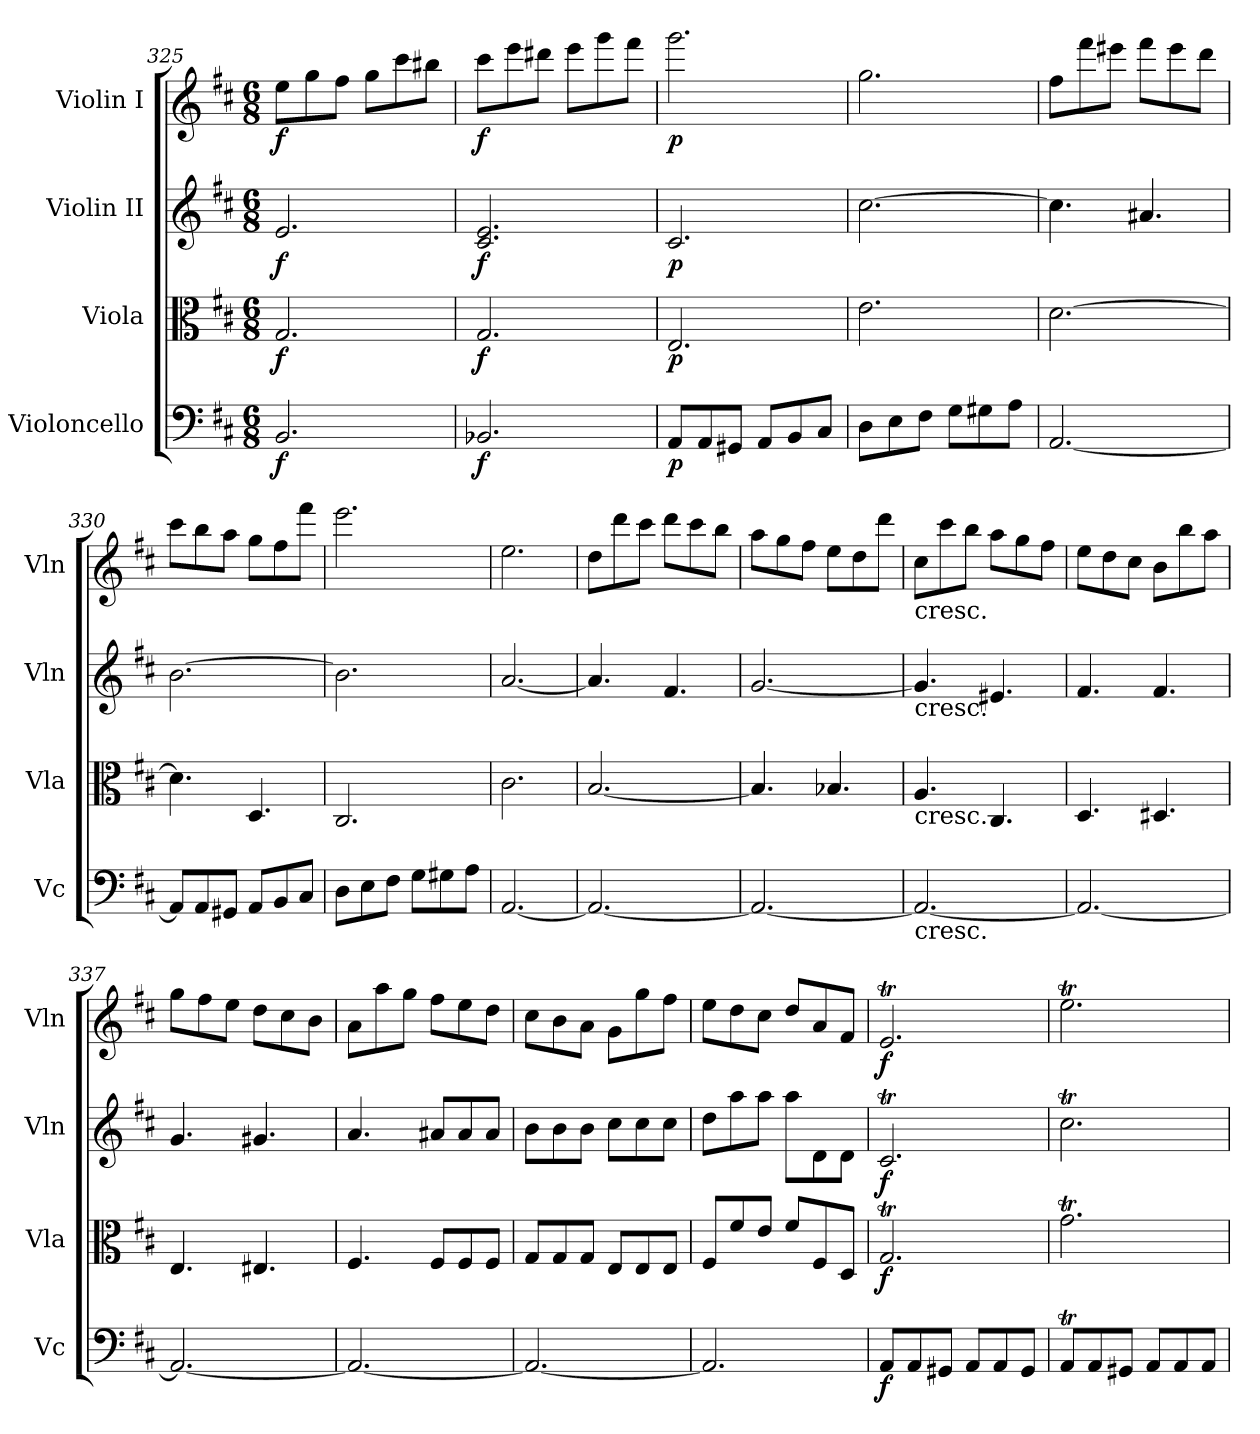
**kern	**dynam	**kern	**dynam	**kern	**dynam	**kern	**dynam
*part4	*part4	*part3	*part3	*part2	*part2	*part1	*part1
*staff4	*staff4	*staff3	*staff3	*staff2	*staff2	*staff1	*staff1
*I"Violoncello	*	*I"Viola	*	*I"Violin II	*	*I"Violin I	*
*I'Vc	*	*I'Vla	*	*I'Vln	*	*I'Vln	*
*clefF4	*	*clefC3	*	*clefG2	*	*clefG2	*
*k[f#c#]	*	*k[f#c#]	*	*k[f#c#]	*	*k[f#c#]	*
*M6/8	*	*M6/8	*	*M6/8	*	*M6/8	*
=325	=325	=325	=325	=325	=325	=325	=325
!	!LO:DY:b	!	!LO:DY:b	!	!LO:DY:b	!	!LO:DY:b
2.BB/	f	2.G/	f	2.e/	f	8ee\L	f
.	.	.	.	.	.	8gg\	.
.	.	.	.	.	.	8ff#\J	.
.	.	.	.	.	.	8gg\L	.
.	.	.	.	.	.	8ccc#\	.
.	.	.	.	.	.	8bb#X\J	.
=326	=326	=326	=326	=326	=326	=326	=326
!	!LO:DY:b	!	!LO:DY:b	!	!LO:DY:b	!	!LO:DY:b
2.BB-X/	f	2.G/	f	2.c#/ 2.e/	f	8ccc#\L	f
.	.	.	.	.	.	8eee\	.
.	.	.	.	.	.	8ddd#X\J	.
.	.	.	.	.	.	8eee\L	.
.	.	.	.	.	.	8ggg\	.
.	.	.	.	.	.	8fff#\J	.
=327	=327	=327	=327	=327	=327	=327	=327
!	!LO:DY:b	!	!LO:DY:b	!	!LO:DY:b	!	!LO:DY:b
8AA/L	p	2.E/	p	2.c#/	p	2.ggg\	p
8AA/	.	.	.	.	.	.	.
8GG#X/J	.	.	.	.	.	.	.
8AA/L	.	.	.	.	.	.	.
8BB/	.	.	.	.	.	.	.
8C#/J	.	.	.	.	.	.	.
=328	=328	=328	=328	=328	=328	=328	=328
8D\L	.	2.e\	.	[2.cc#\	.	2.gg\	.
8E\	.	.	.	.	.	.	.
8F#\J	.	.	.	.	.	.	.
8G\L	.	.	.	.	.	.	.
8G#X\	.	.	.	.	.	.	.
8A\J	.	.	.	.	.	.	.
=329	=329	=329	=329	=329	=329	=329	=329
[2.AA/	.	[2.d\	.	4.cc#\]	.	8ff#\L	.
.	.	.	.	.	.	8fff#\	.
.	.	.	.	.	.	8eee#X\J	.
.	.	.	.	4.a#X/	.	8fff#\L	.
.	.	.	.	.	.	8eee#\	.
.	.	.	.	.	.	8ddd\J	.
=330	=330	=330	=330	=330	=330	=330	=330
8AA/L]	.	4.d\]	.	[2.b\	.	8ccc#\L	.
8AA/	.	.	.	.	.	8bb\	.
8GG#X/J	.	.	.	.	.	8aa\J	.
8AA/L	.	4.D/	.	.	.	8gg\L	.
8BB/	.	.	.	.	.	8ff#\	.
8C#/J	.	.	.	.	.	8fff#\J	.
=331	=331	=331	=331	=331	=331	=331	=331
8D\L	.	2.C#/	.	2.b\]	.	2.eee\	.
8E\	.	.	.	.	.	.	.
8F#\J	.	.	.	.	.	.	.
8G\L	.	.	.	.	.	.	.
8G#X\	.	.	.	.	.	.	.
8A\J	.	.	.	.	.	.	.
=332	=332	=332	=332	=332	=332	=332	=332
[2.AA/	.	2.c#\	.	[2.a/	.	2.ee\	.
=333	=333	=333	=333	=333	=333	=333	=333
2.AA/_	.	[2.B/	.	4.a/]	.	8dd\L	.
.	.	.	.	.	.	8ddd\	.
.	.	.	.	.	.	8ccc#\J	.
.	.	.	.	4.f#/	.	8ddd\L	.
.	.	.	.	.	.	8ccc#\	.
.	.	.	.	.	.	8bb\J	.
=334	=334	=334	=334	=334	=334	=334	=334
2.AA/_	.	4.B/]	.	[2.g/	.	8aa\L	.
.	.	.	.	.	.	8gg\	.
.	.	.	.	.	.	8ff#\J	.
.	.	4.B-X/	.	.	.	8ee\L	.
.	.	.	.	.	.	8dd\	.
.	.	.	.	.	.	8ddd\J	.
=335	=335	=335	=335	=335	=335	=335	=335
!	!	!	!	!	!	!LO:TX:b:t=cresc.	!
!	!	!	!	!LO:TX:b:t=cresc.	!	!	!
!	!	!LO:TX:b:t=cresc.	!	!	!	!	!
!LO:TX:b:t=cresc.	!	!	!	!	!	!	!
2.AA/_	.	4.A/	.	4.g/]	.	8cc#\L	.
.	.	.	.	.	.	8ccc#\	.
.	.	.	.	.	.	8bb\J	.
.	.	4.C#/	.	4.e#X/	.	8aa\L	.
.	.	.	.	.	.	8gg\	.
.	.	.	.	.	.	8ff#\J	.
=336	=336	=336	=336	=336	=336	=336	=336
2.AA/_	.	4.D/	.	4.f#/	.	8ee\L	.
.	.	.	.	.	.	8dd\	.
.	.	.	.	.	.	8cc#\J	.
.	.	4.D#X/	.	4.f#/	.	8b\L	.
.	.	.	.	.	.	8bb\	.
.	.	.	.	.	.	8aa\J	.
=337	=337	=337	=337	=337	=337	=337	=337
2.AA/_	.	4.E/	.	4.g/	.	8gg\L	.
.	.	.	.	.	.	8ff#\	.
.	.	.	.	.	.	8ee\J	.
.	.	4.E#X/	.	4.g#X/	.	8dd\L	.
.	.	.	.	.	.	8cc#\	.
.	.	.	.	.	.	8b\J	.
=338	=338	=338	=338	=338	=338	=338	=338
2.AA/_	.	4.F#/	.	4.a/	.	8a\L	.
.	.	.	.	.	.	8aa\	.
.	.	.	.	.	.	8gg\J	.
.	.	8F#/L	.	8a#X/L	.	8ff#\L	.
.	.	8F#/	.	8a#/	.	8ee\	.
.	.	8F#/J	.	8a#/J	.	8dd\J	.
=339	=339	=339	=339	=339	=339	=339	=339
2.AA/_	.	8G/L	.	8b\L	.	8cc#\L	.
.	.	8G/	.	8b\	.	8b\	.
.	.	8G/J	.	8b\J	.	8a\J	.
.	.	8E/L	.	8cc#\L	.	8g\L	.
.	.	8E/	.	8cc#\	.	8gg\	.
.	.	8E/J	.	8cc#\J	.	8ff#\J	.
=340	=340	=340	=340	=340	=340	=340	=340
2.AA/]	.	8F#/L	.	8dd\L	.	8ee\L	.
.	.	8f#/	.	8aa\	.	8dd\	.
.	.	8e/J	.	8aa\J	.	8cc#\J	.
.	.	8f#/L	.	8aa\L	.	8dd/L	.
.	.	8F#/	.	8d\	.	8a/	.
.	.	8D/J	.	8d\J	.	8f#/J	.
=341	=341	=341	=341	=341	=341	=341	=341
!	!LO:DY:b	!	!LO:DY:b	!	!LO:DY:b	!	!LO:DY:b
8AA/L	f	2.GT/	f	2.c#t/	f	2.eT/	f
8AA/	.	.	.	.	.	.	.
8GG#X/J	.	.	.	.	.	.	.
8AA/L	.	.	.	.	.	.	.
8AA/	.	.	.	.	.	.	.
8GG#/J	.	.	.	.	.	.	.
=342	=342	=342	=342	=342	=342	=342	=342
8AAT/L	.	2.gT\	.	2.cc#t\	.	2.eeT\	.
8AA/	.	.	.	.	.	.	.
8GG#X/J	.	.	.	.	.	.	.
8AA/L	.	.	.	.	.	.	.
8AA/	.	.	.	.	.	.	.
8AATTT/J	.	.	.	.	.	.	.
=	=	=	=	=	=	=	=
*-	*-	*-	*-	*-	*-	*-	*-
